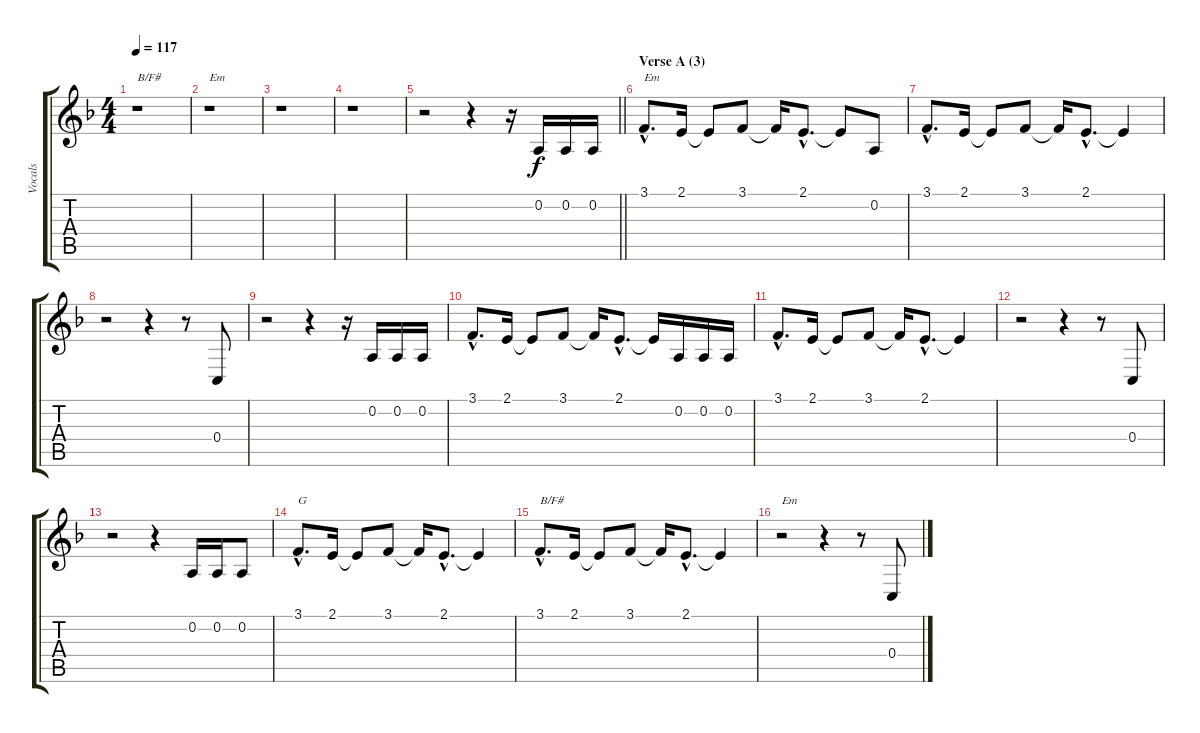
\track ("Vocals" "Vocals") {instrument sopranosax}
\staff {score tabs}
\tuning (D4 A3 F3 C3 G2 D2) {hide}
\ts (4 4)
\tempo 117
\clef g2
\ks dminor
r.1{txt "B/F#" dy f} |
r.1{txt "Em"} |
r.1 |
r.1 |
\barLineRight lightlight
r.2 r.4 r.16 0.2.16 0.2.16 0.2.16 |
\section ("" "Verse A (3)")
3.1{hac}.8{d txt "Em"} 2.1.16 2.1{t}.8 3.1.8 3.1{t}.16 2.1{hac}.8{d} 2.1{t}.8 0.2.8 |
3.1{hac}.8{d} 2.1.16 2.1{t}.8 3.1.8 3.1{t}.16 2.1{hac}.8{d} 2.1{t}.4 |
r.2 r.4 r.8 0.4.8 |
r.2 r.4 r.16 0.2.16 0.2.16 0.2.16 |
3.1{hac}.8{d} 2.1.16 2.1{t}.8 3.1.8 3.1{t}.16 2.1{hac}.8{d} 2.1{t}.16 0.2.16 0.2.16 0.2.16 |
3.1{hac}.8{d} 2.1.16 2.1{t}.8 3.1.8 3.1{t}.16 2.1{hac}.8{d} 2.1{t}.4 |
r.2 r.4 r.8 0.4.8 |
r.2 r.4 0.2.16 0.2.16 0.2.8 |
3.1{hac}.8{d txt "G"} 2.1.16 2.1{t}.8 3.1.8 3.1{t}.16 2.1{hac}.8{d} 2.1{t}.4 |
3.1{hac}.8{d txt "B/F#"} 2.1.16 2.1{t}.8 3.1.8 3.1{t}.16 2.1{hac}.8{d} 2.1{t}.4 |
r.2{txt "Em"} r.4 r.8 0.4.8
